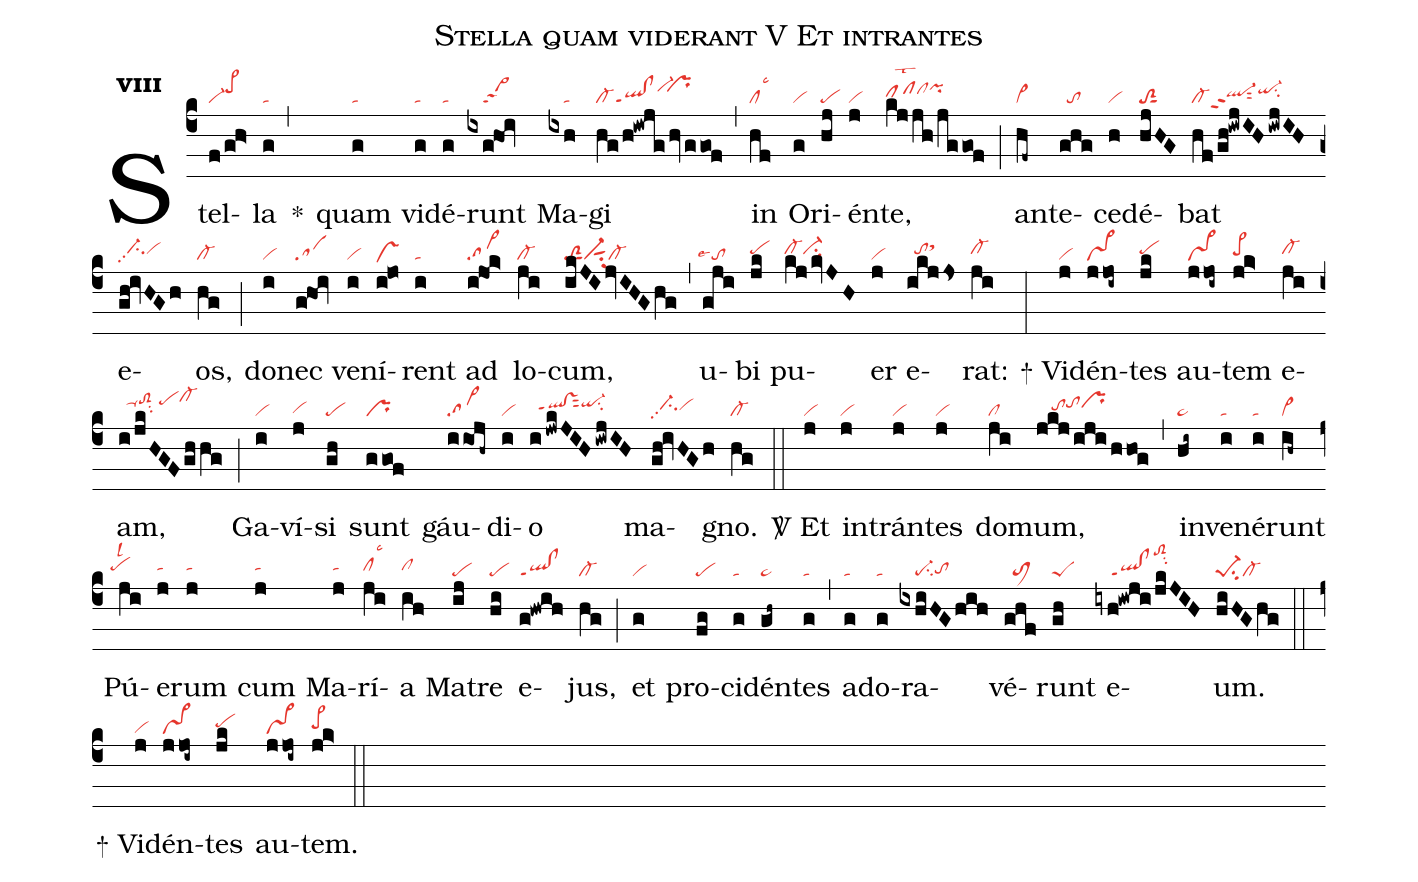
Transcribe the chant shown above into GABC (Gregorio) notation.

name:Stella quam viderant V Et intrantes;
office-part:re;
mode:8;
nabc-lines:1;
%%
initial-style: 1;
name: Stella quam viderunt;
mode: 8;
office-part: Responsorium;
annotation: Resp.;
annotation: viii;
nabc-lines: 1;
%%
(c4) Stel(f/gh>|vi-pe>hj)la(g|ta) (,) <sp>*</sp>() quam(g|ta) vi(g|ta)dé(g|ta)runt(ixg!hoi|////sa>2) Ma(ixh|////ta)gi(hg/h!iwjg/hv/ggof|cl-ql!clppt1vi-hj``prhj) (,) in(hf|cllsc3) O(g|vi)ri(hj|pe)én(j|vi)te,(kjjh/jggof|pfhhlst2clhipihj) (;) an(hf~|vi>)te(ghg|//to)ce(h|vi)dé(hjHG|toS2sut1)bat(hf/gh!iwjIH/iwjIH|cl-ql-hhppt2sut2qi-hisu2) e(gh!ivHGh|//ci-hhpp2vihh)os,(hg|cl-) (;) do(i|vi)nec(g!hoi|sa) ve(i|vi)ní(i!jo|vshe)rent(i|ta) ad(i!jo!k>|sa>) lo(ji|cl-)cum,(ikJIjvIHGhg|toS2sut1vi-sut1su2cl-) (,) u(gji|`tolse4)bi(jk|pehh) pu(kj/kvJH|cl-hhci-hh)er(j|vi) e(ikjjs|//tohhsthj)rat:(ji|cl-hh) (:)
<sp>+</sp> Vi(j|vi)dén(jjoi~|vs>)tes(jk|pehh) au(jjoi~|vs>)tem(jk>|pe>hh) e(ji|cl-hh)am,(i/jkHGFghhg|//ta-hjtoS2hjsu2/pehjcl-hk) (;) Ga(i|vi)ví(j|vihg)si(gh|pe) sunt(ggof|pr) gáu(iiojh~|sa>)di(i|vi)o(ijwkJIH/iwjIH|//qlhh!vshhppt1sut2qi-hisu2) ma(gh!ivHGh|//ci-hhpp2vihh)gno.(hg|cl-) (::)

<sp>V/</sp> Et(j|vi) in(j|vi)trán(j|vi)tes(j|vi) do(ji|cl)mum,(jkj/iji/hhog|////tohhtohiprhi) (,) in(hi~|ta>)ve(i|ta)né(i|ta)runt(ih~|vi>) Pú(ji|``pehhlsl2)e(j|tahh)rum(j|tahh) cum(j|tahh) Ma(j|tahh)rí(ji|clhhlsc3)a(ih|clhh) Ma(ij|pe)tre(hi|pe) e(g!hwih|ql!clppt1)jus,(hg|cl-) (;) et(g|vi) pro(fg|pe)ci(g|ta)dén(gh~|ta>)tes(g|ta) (,) ad(g|ta)o(g|ta)ra(ixhiHGhih|////pe-su2tohg)vé(ghf|//toM1)runt(gh|peS) e(iyh!iwji/jkJIH|////ql!clppt1toS2hmsu2)um.(hiHGhg|pe-1su2cl-) (::)
<sp>+</sp> Vi(j|vi)dén(jjoi~|vs>)tes(jk|pehh) au(jjoi~|vs>)tem.(jk>|pe>hh) (::)
